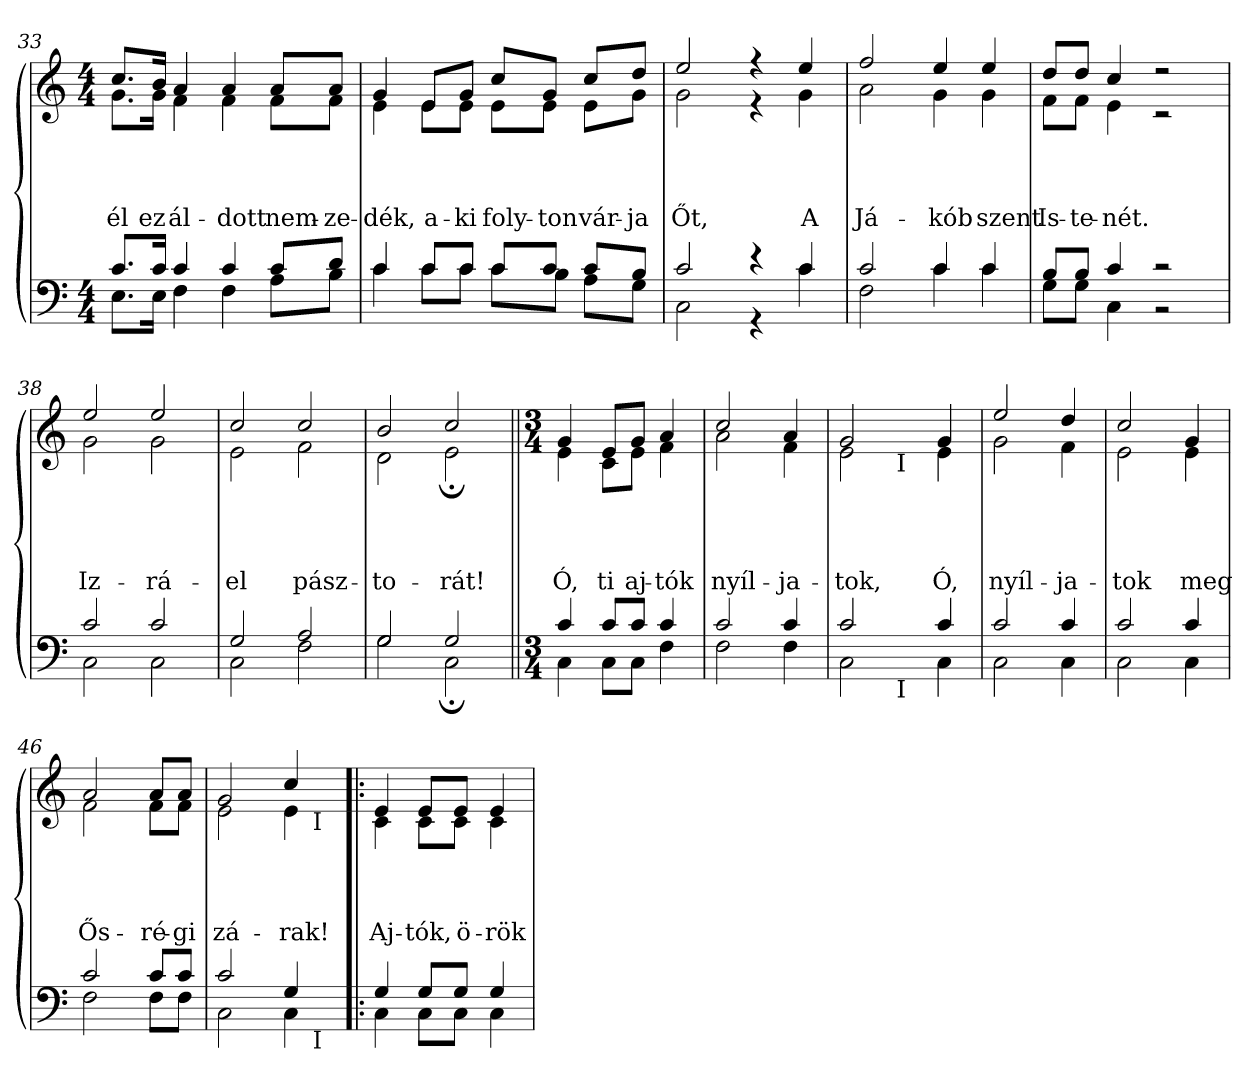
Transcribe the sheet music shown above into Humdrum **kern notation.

**kern	**kern	**text	**text	**text	**text
*part2	*part1	*part1	*part1	*part1	*part1
*staff2	*staff1	*staff1	*staff1	*staff1	*staff1
*clefF4	*clefG2	*	*	*	*
*k[]	*k[]	*	*	*	*
*C:	*C:	*	*	*	*
*M4/4	*M4/4	*	*	*	*
=33	=33	=33	=33	=33	=33
*^	*	*	*	*	*
!	!	!	!	!	!	!LO:LY:b
*	*	*^	*	*	*	*
8.c/L	8.E\L	8.cc/L	8.g\L	.	.	.	él
!	!	!	!	!	!	!	!LO:LY:b
16c/Jk	16E\Jk	16b/Jk	16g\Jk	.	.	.	ez
!	!	!	!	!	!	!	!LO:LY:b
4c/	4F\	4a/	4f\	.	.	.	ál-
!	!	!	!	!	!	!	!LO:LY:b
4c/	4F\	4a/	4f\	.	.	.	-dott
!	!	!	!	!	!	!	!LO:LY:b
8c/L	8A\L	8a/L	8f\L	.	.	.	nem-
!	!	!	!	!	!	!	!LO:LY:b
8d/J	8B\J	8a/J	8f\J	.	.	.	-ze-
=34	=34	=34	=34	=34	=34	=34	=34
!	!	!	!	!	!	!	!LO:LY:b
4c/	4c\	4g/	4e\	.	.	.	-dék,
!	!	!	!	!	!	!	!LO:LY:b
8c/L	8c\L	8e/L	8e\L	.	.	.	a-
!	!	!	!	!	!	!	!LO:LY:b
8c/J	8c\J	8g/J	8e\J	.	.	.	-ki
!	!	!	!	!	!	!	!LO:LY:b
8c/L	8c\L	8cc/L	8e\L	.	.	.	foly-
!	!	!	!	!	!	!	!LO:LY:b
8c/J	8B\J	8g/J	8e\J	.	.	.	-ton
!	!	!	!	!	!	!	!LO:LY:b
8c/L	8A\L	8cc/L	8e\L	.	.	.	vár-
!	!	!	!	!	!	!	!LO:LY:b
8B/J	8G\J	8dd/J	8g\J	.	.	.	-ja
!!LO:LB:g=z	!!
=35	=35	=35	=35	=35	=35	=35	=35
!	!	!	!	!	!	!	!LO:LY:b
2c/	2C\	2ee/	2g\	.	.	.	Őt,
4r	4r	4r	4r	.	.	.	.
!	!	!	!	!	!	!	!LO:LY:b
4c/	4c\	4ee/	4g\	.	.	.	A
=36	=36	=36	=36	=36	=36	=36	=36
!	!	!	!	!	!	!	!LO:LY:b
2c/	2F\	2ff/	2a\	.	.	.	Já-
!	!	!	!	!	!	!	!LO:LY:b
4c/	4c\	4ee/	4g\	.	.	.	-kób
!	!	!	!	!	!	!	!LO:LY:b
4c/	4c\	4ee/	4g\	.	.	.	szent
=37	=37	=37	=37	=37	=37	=37	=37
!	!	!	!	!	!	!	!LO:LY:b
8B/L	8G\L	8dd/L	8f\L	.	.	.	Is-
!	!	!	!	!	!	!	!LO:LY:b
8B/J	8G\J	8dd/J	8f\J	.	.	.	-te-
!	!	!	!	!	!	!	!LO:LY:b
4c/	4C\	4cc/	4e\	.	.	.	-nét.
2r	2r	2r	2r	.	.	.	.
=38	=38	=38	=38	=38	=38	=38	=38
!	!	!	!	!	!	!	!LO:LY:b
2c/	2C\	2ee/	2g\	.	.	.	Iz-
!	!	!	!	!	!	!	!LO:LY:b
2c/	2C\	2ee/	2g\	.	.	.	-rá-
=39	=39	=39	=39	=39	=39	=39	=39
!	!	!	!	!	!	!	!LO:LY:b
2G/	2C\	2cc/	2e\	.	.	.	-el
!	!	!	!	!	!	!	!LO:LY:b
2A/	2F\	2cc/	2f\	.	.	.	pász-
=40	=40	=40	=40	=40	=40	=40	=40
!	!	!	!	!	!	!	!LO:LY:b
2G/	2G\	2b/	2d\	.	.	.	-to-
!	!	!	!	!	!	!	!LO:LY:b
2G/	2C;<\	2cc/	2e;<\	.	.	.	-rát!
!!LO:LB:g=z	!!
=41||	=41||	=41||	=41||	=41||	=41||	=41||	=41||
*M3/4	*	*M3/4	*	*	*	*	*
!	!	!	!	!	!	!	!LO:LY:b
4c/	4C\	4g/	4e\	.	.	.	Ó,
!	!	!	!	!	!	!	!LO:LY:b
8c/L	8C\L	8e/L	8c\L	.	.	.	ti
!	!	!	!	!	!	!	!LO:LY:b
8c/J	8C\J	8g/J	8e\J	.	.	.	aj-
!	!	!	!	!	!	!	!LO:LY:b
4c/	4F\	4a/	4f\	.	.	.	-tók
=42	=42	=42	=42	=42	=42	=42	=42
!	!	!	!	!	!	!	!LO:LY:b
2c/	2F\	2cc/	2a\	.	.	.	nyíl-
!	!	!	!	!	!	!	!LO:LY:b
4c/	4F\	4a/	4f\	.	.	.	-ja-
*	*	*v	*v	*	*	*	*
=43	=43	=43	=43	=43	=43	=43
*	*	*^	*	*	*	*
!	!	!	!	!	!	!	!LO:LY:b
*	*^	*	*^	*	*	*	*
2c/	2C\	4ryy	2g/	2e\	4ryy	.	.	.	-tok,
.	.	32ryy	.	.	32ryy	.	.	.	.
!	!	!	!	!	!LO:TX:b:t=I	!	!	!	!
!	!	!LO:TX:b:t=I	!	!	!	!	!	!	!
.	.	4...ryy	.	.	4...ryy	.	.	.	.
!	!	!	!	!	!	!	!	!	!LO:LY:b
4c/	4C\	.	4g/	4e\	.	.	.	.	Ó,
*	*v	*v	*	*	*	*	*	*	*
*	*	*v	*v	*v	*	*	*	*
=44	=44	=44	=44	=44	=44	=44
*	*^	*^	*	*	*	*
*	*	*	*	*^	*	*	*	*
!	!	!	!	!	!	!	!	!	!LO:LY:b
*	*v	*v	*	*	*	*	*	*	*
*	*	*	*v	*v	*	*	*	*
2c/	2C\	2ee/	2g\	.	.	.	nyíl-
!	!	!	!	!	!	!	!LO:LY:b
4c/	4C\	4dd/	4f\	.	.	.	-ja-
=45	=45	=45	=45	=45	=45	=45	=45
!	!	!	!	!	!	!	!LO:LY:b
2c/	2C\	2cc/	2e\	.	.	.	-tok
!	!	!	!	!	!	!	!LO:LY:b
4c/	4C\	4g/	4e\	.	.	.	meg
=46	=46	=46	=46	=46	=46	=46	=46
!	!	!	!	!	!	!	!LO:LY:b
2c/	2F\	2a/	2f\	.	.	.	Ős-
!	!	!	!	!	!	!	!LO:LY:b
8c/L	8F\L	8a/L	8f\L	.	.	.	-ré-
!	!	!	!	!	!	!	!LO:LY:b
8c/J	8F\J	8a/J	8f\J	.	.	.	-gi
*	*	*v	*v	*	*	*	*
=47	=47	=47	=47	=47	=47	=47
*	*	*^	*	*	*	*
!	!	!	!	!	!	!	!LO:LY:b
*	*^	*	*^	*	*	*	*
2c/	2C\	2ryy	2g/	2e\	2ryy	.	.	.	zá-
!	!	!	!	!	!	!	!	!	!LO:LY:b
4G/	4C\	8ryy	4cc/	4e\	8ryy	.	.	.	-rak!
!	!	!	!	!	!LO:TX:b:t=I	!	!	!	!
!	!	!LO:TX:b:t=I	!	!	!	!	!	!	!
.	.	8ryy	.	.	8ryy	.	.	.	.
*	*v	*v	*	*	*	*	*	*	*
*	*	*v	*v	*v	*	*	*	*
!!LO:PB:g=z
=48!|:	=48!|:	=48!|:	=48!|:	=48!|:	=48!|:	=48!|:
*	*^	*^	*	*	*	*
*	*	*	*	*^	*	*	*	*
!	!	!	!	!	!	!	!	!	!LO:LY:b
*	*v	*v	*	*	*	*	*	*	*
*	*	*	*v	*v	*	*	*	*
4G/	4C\	4e/	4c\	.	.	.	Aj-
!	!	!	!	!	!	!	!LO:LY:b
8G/L	8C\L	8e/L	8c\L	.	.	.	-tók,
!	!	!	!	!	!	!	!LO:LY:b
8G/J	8C\J	8e/J	8c\J	.	.	.	ö-
!	!	!	!	!	!	!	!LO:LY:b
4G/	4C\	4e/	4c\	.	.	.	-rök-
*v	*v	*	*	*	*	*	*
*	*v	*v	*	*	*	*
=	=	=	=	=	=
*-	*-	*-	*-	*-	*-
